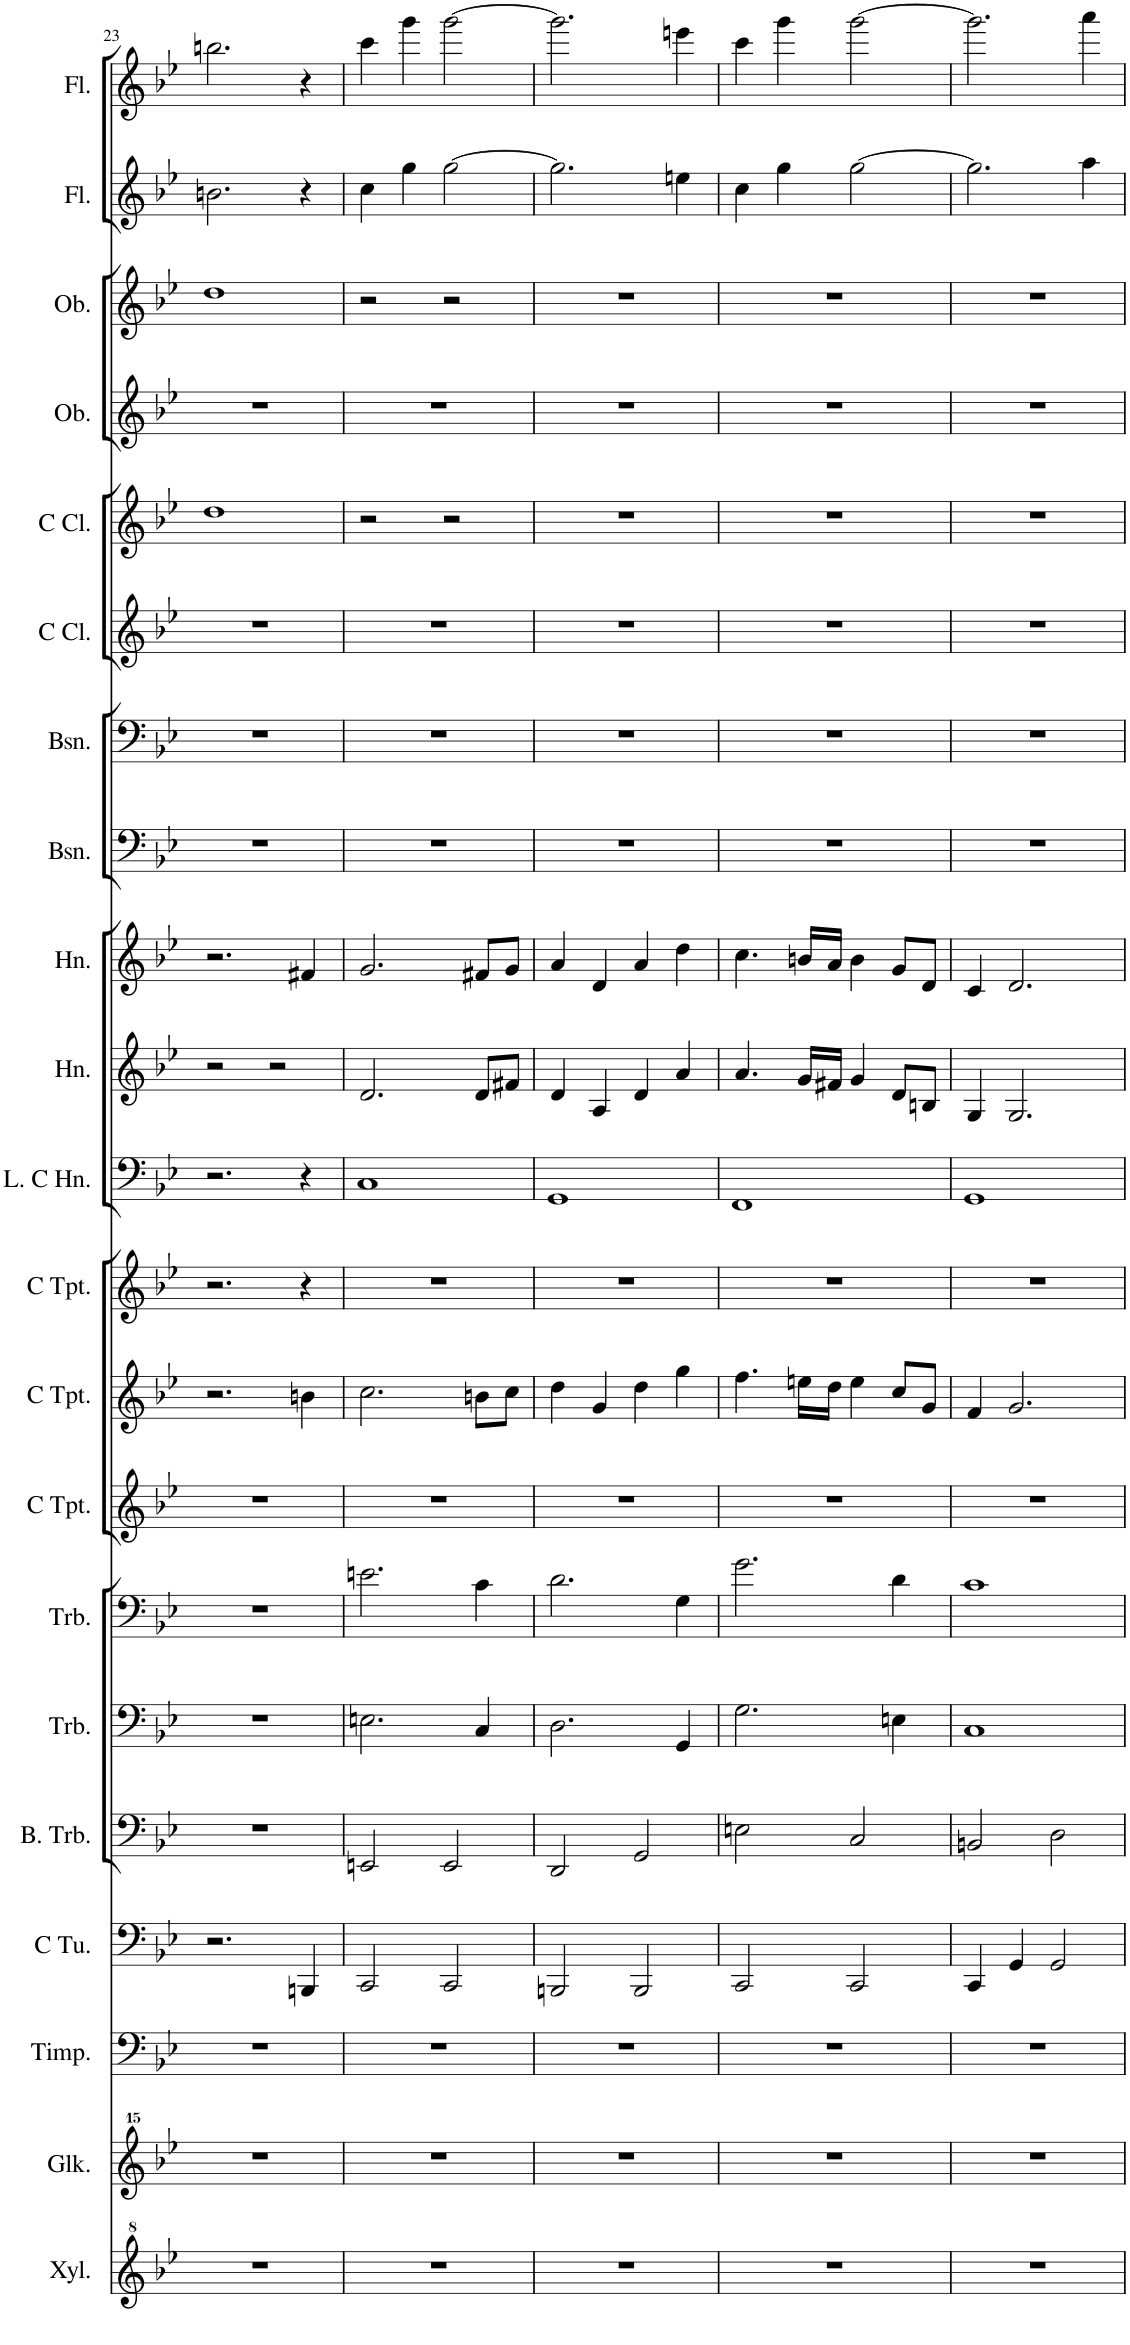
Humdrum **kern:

**kern	**kern	**kern	**kern	**kern	**kern	**kern	**kern	**kern	**kern	**kern	**kern	**kern	**kern	**kern	**kern	**kern	**kern	**kern	**kern	**kern
*part21	*part20	*part19	*part18	*part17	*part16	*part15	*part14	*part13	*part12	*part11	*part10	*part9	*part8	*part7	*part6	*part5	*part4	*part3	*part2	*part1
*staff21	*staff20	*staff19	*staff18	*staff17	*staff16	*staff15	*staff14	*staff13	*staff12	*staff11	*staff10	*staff9	*staff8	*staff7	*staff6	*staff5	*staff4	*staff3	*staff2	*staff1
*I"Xylophone	*I"Glockenspiel	*I"Timpani	*I"C Tuba	*I"Bass Trombone	*I"Trombone	*I"Trombone	*I"C Trumpet	*I"C Trumpet	*I"C Trumpet	*I"Low C Horn	*I"Horn	*I"Horn	*I"Basson	*I"Basson	*I"C Clarinet	*I"C Clarinet	*I"Oboe	*I"Oboe	*I"Flute	*I"Flute
*I'Xyl.	*I'Glk.	*I'Timp.	*I'C Tu.	*I'B. Trb.	*I'Trb.	*I'Trb.	*I'C Tpt.	*I'C Tpt.	*I'C Tpt.	*I'L. C Hn.	*I'Hn.	*I'Hn.	*I'Bsn.	*I'Bsn.	*I'C Cl.	*I'C Cl.	*I'Ob.	*I'Ob.	*I'Fl.	*I'Fl.
!!LO:PB:g=z
*clefG^2	*clefG^^2	*clefF4	*clefF4	*clefF4	*clefF4	*clefF4	*clefG2	*clefG2	*clefG2	*clefF4	*clefG2	*clefG2	*clefF4	*clefF4	*clefG2	*clefG2	*clefG2	*clefG2	*clefG2	*clefG2
*	*	*	*	*	*	*	*Trd1c2	*Trd1c2	*Trd1c2	*Trd4c7	*Trd4c7	*Trd4c7	*	*	*Trd1c2	*Trd1c2	*	*	*	*
*k[b-e-]	*k[b-e-]	*k[b-e-]	*k[b-e-]	*k[b-e-]	*k[b-e-]	*k[b-e-]	*k[b-e-]	*k[b-e-]	*k[b-e-]	*k[b-e-]	*k[b-e-]	*k[b-e-]	*k[b-e-]	*k[b-e-]	*k[b-e-]	*k[b-e-]	*k[b-e-]	*k[b-e-]	*k[b-e-]	*k[b-e-]
*M4/4	*M4/4	*M4/4	*M4/4	*M4/4	*M4/4	*M4/4	*M4/4	*M4/4	*M4/4	*M4/4	*M4/4	*M4/4	*M4/4	*M4/4	*M4/4	*M4/4	*M4/4	*M4/4	*M4/4	*M4/4
=23	=23	=23	=23	=23	=23	=23	=23	=23	=23	=23	=23	=23	=23	=23	=23	=23	=23	=23	=23	=23
1r	1r	1r	2.r	1r	1r	1r	1r	2.r	2.r	2.r	2r	2.r	1r	1r	1r	1dd	1r	1dd	2.bn\	2.bbn\
.	.	.	.	.	.	.	.	.	.	.	2r	.	.	.	.	.	.	.	.	.
.	.	.	4BBBn/	.	.	.	.	4bn\	4r	4r	.	4f#X/	.	.	.	.	.	.	4r	4r
=24	=24	=24	=24	=24	=24	=24	=24	=24	=24	=24	=24	=24	=24	=24	=24	=24	=24	=24	=24	=24
1r	1r	1r	2CC/	2EEn/	2.En\	2.en\	1r	2.cc\	1r	1C	2.d/	2.g/	1r	1r	1r	2r	1r	2r	4cc\	4ccc\
.	.	.	.	.	.	.	.	.	.	.	.	.	.	.	.	.	.	.	4gg\	4ggg\
.	.	.	2CC/	2EE/	.	.	.	.	.	.	.	.	.	.	.	2r	.	2r	[2gg\	[2ggg\
.	.	.	.	.	4C/	4c\	.	8bn\L	.	.	8d/L	8f#X/L	.	.	.	.	.	.	.	.
.	.	.	.	.	.	.	.	8cc\J	.	.	8f#X/J	8g/J	.	.	.	.	.	.	.	.
=25	=25	=25	=25	=25	=25	=25	=25	=25	=25	=25	=25	=25	=25	=25	=25	=25	=25	=25	=25	=25
1r	1r	1r	2BBBn/	2DD/	2.D\	2.d\	1r	4dd\	1r	1GG	4d/	4a/	1r	1r	1r	1r	1r	1r	2.gg\]	2.ggg\]
.	.	.	.	.	.	.	.	4g/	.	.	4A/	4d/	.	.	.	.	.	.	.	.
.	.	.	2BBB/	2GG/	.	.	.	4dd\	.	.	4d/	4a/	.	.	.	.	.	.	.	.
.	.	.	.	.	4GG/	4G\	.	4gg\	.	.	4a/	4dd\	.	.	.	.	.	.	4een\	4eeen\
=26	=26	=26	=26	=26	=26	=26	=26	=26	=26	=26	=26	=26	=26	=26	=26	=26	=26	=26	=26	=26
1r	1r	1r	2CC/	2En\	2.G\	2.g\	1r	4.ff\	1r	1FF	4.a/	4.cc\	1r	1r	1r	1r	1r	1r	4cc\	4ccc\
.	.	.	.	.	.	.	.	.	.	.	.	.	.	.	.	.	.	.	4gg\	4ggg\
.	.	.	.	.	.	.	.	16een\LL	.	.	16g/LL	16bn/LL	.	.	.	.	.	.	.	.
.	.	.	.	.	.	.	.	16dd\JJ	.	.	16f#X/JJ	16a/JJ	.	.	.	.	.	.	.	.
.	.	.	2CC/	2C/	.	.	.	4ee\	.	.	4g/	4b\	.	.	.	.	.	.	[2gg\	[2ggg\
.	.	.	.	.	4En\	4d\	.	8cc/L	.	.	8d/L	8g/L	.	.	.	.	.	.	.	.
.	.	.	.	.	.	.	.	8g/J	.	.	8Bn/J	8d/J	.	.	.	.	.	.	.	.
=27	=27	=27	=27	=27	=27	=27	=27	=27	=27	=27	=27	=27	=27	=27	=27	=27	=27	=27	=27	=27
1r	1r	1r	4CC/	2BBn/	1C	1c	1r	4f/	1r	1GG	4G/	4c/	1r	1r	1r	1r	1r	1r	2.gg\]	2.ggg\]
.	.	.	4GG/	.	.	.	.	2.g/	.	.	2.G/	2.d/	.	.	.	.	.	.	.	.
.	.	.	2GG/	2D\	.	.	.	.	.	.	.	.	.	.	.	.	.	.	.	.
.	.	.	.	.	.	.	.	.	.	.	.	.	.	.	.	.	.	.	4aa\	4aaa\
=	=	=	=	=	=	=	=	=	=	=	=	=	=	=	=	=	=	=	=	=
*-	*-	*-	*-	*-	*-	*-	*-	*-	*-	*-	*-	*-	*-	*-	*-	*-	*-	*-	*-	*-
